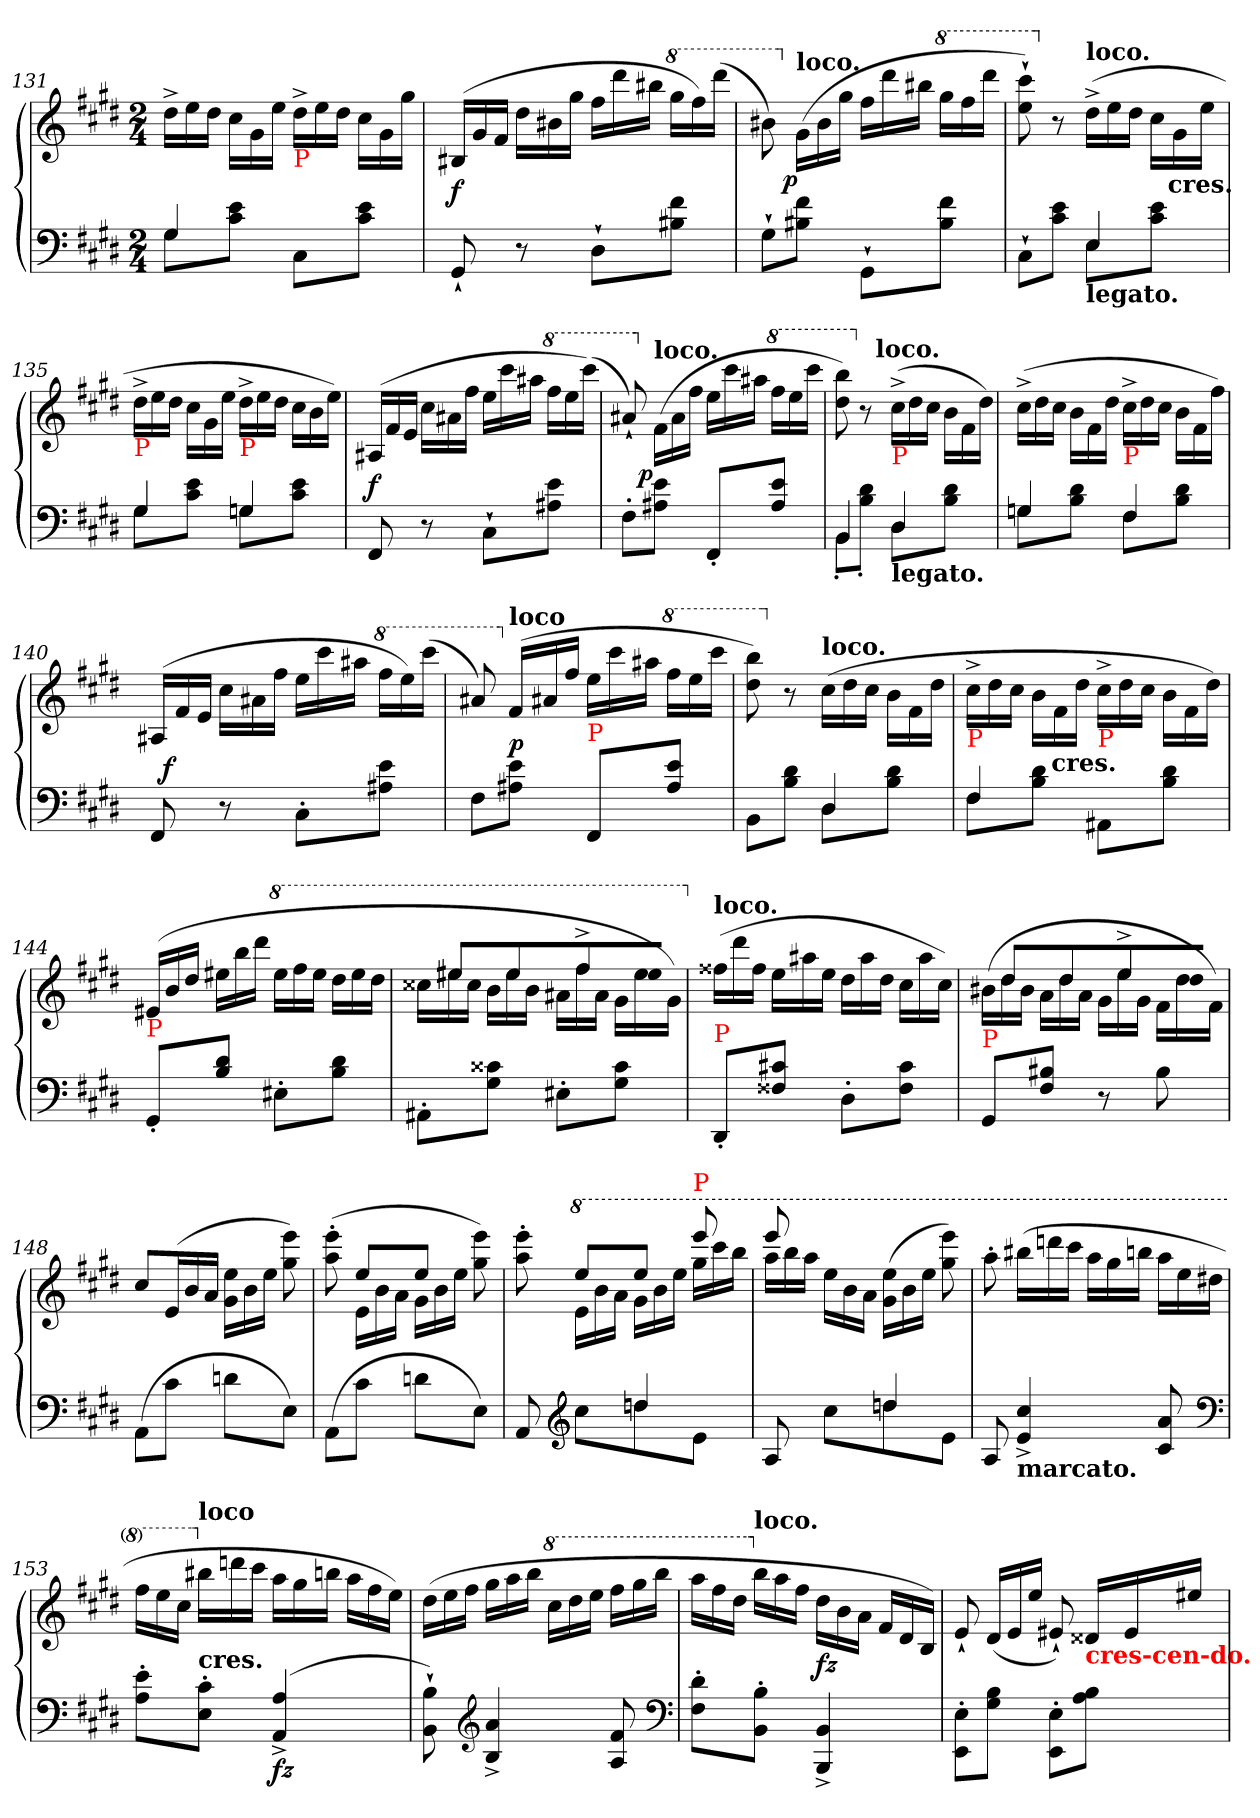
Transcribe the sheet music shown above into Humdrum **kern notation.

**kern	**kern	**dynam
*part1	*part1	*part1
*staff2	*staff1	*staff1/2
*clefF4	*clefG2	*
*k[f#c#g#d#]	*k[f#c#g#d#]	*
*E:	*E:	*
*M2/4	*M2/4	*
=131	=131	=131
*^	*	*
*	*	*Xtuplet	*
4G#	8G#L	24dd#^<LL	.
.	.	24ee	.
.	.	24dd#JJ	.
.	8e 8c#J	24cc#LL	.
.	.	24g#	.
.	.	24eeJJ	.
!	!	!LO:TX:b:color=red:t=P	!
4ryy	8C#L	24dd#^<LL	.
.	.	24ee	.
.	.	24dd#JJ	.
.	8e 8c#J	24cc#LL	.
.	.	24g#	.
.	.	24gg#JJ	.
*v	*v	*	*
=132	=132	=132
8GG#`	(>24B#XLL	f
.	24g#	.
.	24f#JJ	.
8r	24dd#LL	.
.	24b#X	.
.	24gg#JJ	.
8D#`L	24ff#LL	.
.	24ddd#	.
.	24bb#XJJ	.
*	*8va	*
8f# 8B#XJ	24ggg#LL	.
.	24fff#)	.
.	(>24dddd#JJ	.
=133	=133	=133
8G#`L	8bb#X)	.
*	*X8va	*
!	!LO:TX:a:B:t=loco.	!
!	!	!LO:DY:rj
8f# 8B#XJ	(>24g#LL	p
.	24b#	.
.	24gg#JJ	.
8GG#`L	24ff#LL	.
.	24ddd#	.
.	24bb#XJJ	.
*	*8va	*
8f# 8B#J	24ggg#LL	.
.	24fff#	.
.	24dddd#JJ	.
=134	=134	=134
*^	*	*
4ryy	8C#`L	8cccc#` 8eee`)	.
*	*	*X8va	*
.	8e 8c#J	8r	.
!	!	!LO:TX:a:B:t=loco.	!
!LO:TX:b:B:t=legato.	!	!	!
4E	8EL	(>24dd#^<LL	.
.	.	24ee	.
.	.	24dd#JJ	.
.	8e 8c#J	24cc#LL	.
!	!	!LO:TX:c:B:t=cres.	!
.	.	24g#	.
.	.	24eeJJ	.
=135	=135	=135	=135
!	!	!LO:TX:b:color=red:t=P	!
4G#	8G#L	24dd#^<LL	.
.	.	24ee	.
.	.	24dd#JJ	.
.	8e 8c#J	24cc#LL	.
.	.	24g#	.
.	.	24eeJJ	.
!	!	!LO:TX:b:color=red:t=P	!
4Gn	8GnL	24dd#^<LL	.
.	.	24ee	.
.	.	24dd#JJ	.
.	8e 8c#J	24cc#LL	.
.	.	24b	.
.	.	24eeJJ)	.
*v	*v	*	*
=136	=136	=136
8FF#	(>24A#XLL	f
.	24f#	.
.	24eJJ	.
8r	24cc#LL	.
.	24a#X	.
.	24ff#JJ	.
8C#`L	24eeLL	.
.	24ccc#	.
.	24aa#XJJ	.
*	*8va	*
8e 8A#XJ	24fff#LL	.
.	24eee	.
.	(>24cccc#JJ)	.
=137	=137	=137
*	*^	*
8F#'L	8aa#X`)	16ryy	.
.	.	4..ryy	p
*	*X8va	*	*
!	!LO:TX:a:B:t=loco.	!	!
8e 8A#XJ	(>24f#LL	.	.
.	24a#	.	.
.	24ff#JJ	.	.
8FF#'/L	24eeLL	.	.
.	24ccc#	.	.
.	24aa#XJJ	.	.
*	*8va	*	*
8e\ 8A#\J	24fff#LL	.	.
.	24eee	.	.
.	24cccc#JJ	.	.
=138	=138	=138	=138
*^	*	*	*
4BB	8BB'>L	8bbb 8ddd#)	8.ryy	.
*	*	*X8va	*	*
.	8d#'> 8B'>J	8r	.	.
!	!	!	!LO:TX:a:B:t=loco.	!
.	.	.	4ryy	.
!	!	!LO:TX:b:color=red:t=P	!	!
!LO:TX:b:B:t=legato.	!	!	!	!
4D#	8D#L	(>24cc#^<LL	.	.
.	.	24dd#	.	.
.	.	24cc#JJ	.	.
.	8d# 8BJ	24b\LL	.	.
.	.	24f#	.	.
.	.	.	16ryy	.
.	.	24dd#JJ)	.	.
=139	=139	=139	=139	=139
!	!	!LO:TX:b:color=red:t=P	!	!
*	*	*v	*v	*
4Gn	8GnL	(>24cc#^<LL	.
.	.	24dd#	.
.	.	24cc#JJ	.
.	8d# 8BJ	24b\LL	.
.	.	24f#	.
.	.	24dd#JJ	.
!	!	!LO:TX:b:color=red:t=P	!
4F#	8F#L	24cc#^<LL	.
.	.	24dd#	.
.	.	24cc#JJ	.
.	8d# 8BJ	24bLL	.
.	.	24f#	.
.	.	24ff#JJ)	.
*v	*v	*	*
=140	=140	=140
*	*^	*
8FF#	(>24A#XLL	48ryy	.
.	.	3ryy	f
.	24f#	.	.
.	24eJJ	.	.
8r	24cc#LL	.	.
.	24a#X	.	.
.	24ff#JJ	.	.
8C#'L	24eeLL	.	.
.	24ccc#	.	.
.	24aa#XJJ	.	.
.	.	12..ryy	.
*	*8va	*	*
8e 8A#XJ	24fff#LL	.	.
.	24eee)	.	.
.	(>24cccc#JJ	.	.
*	*v	*v	*
=141	=141	=141
8F#L	8aa#X)	.
*	*X8va	*
!	!LO:TX:a:B:t=loco	!
8e 8A#XJ	(>24f#/LL	p
.	24a#X	.
.	24ff#JJ	.
!LO:TX:a:color=red:t=P	!	!
8FF#/L	24eeLL	.
.	24ccc#	.
.	24aa#XJJ	.
*	*8va	*
8e\ 8A#\J	24fff#LL	.
.	24eee	.
.	24cccc#JJ	.
=142	=142	=142
*^	*	*
4ryy	8BBL	8bbb 8ddd#)	.
*	*	*X8va	*
.	8d# 8BJ	8r	.
!	!	!LO:TX:a:B:t=loco.	!
4D#	8D#L	(>24cc#LL	.
.	.	24dd#	.
.	.	24cc#JJ	.
.	8d# 8BJ	24b\LL	.
.	.	24f#	.
.	.	24dd#JJ	.
=143	=143	=143	=143
!	!	!LO:TX:b:color=red:t=P	!
4F#	8F#L	24cc#^<LL	.
.	.	24dd#	.
.	.	24cc#JJ	.
.	8d# 8BJ	24b\LL	.
!	!	!LO:TX:c:B:t=cres.	!
.	.	24f#	.
.	.	24dd#JJ	.
!	!	!LO:TX:b:color=red:t=P	!
4ryy	8AA#XL	24cc#^<LL	.
.	.	24dd#	.
.	.	24cc#JJ	.
.	8d# 8BJ	24b\LL	.
.	.	24f#	.
.	.	24dd#JJ)	.
*v	*v	*	*
=144	=144	=144
!LO:TX:a:color=red:t=P	!	!
8GG#'</L	(>24e#XLL	.
.	24b	.
.	24dd#JJ	.
8d#\ 8B\J	24ee#XLL	.
.	24bb	.
.	24ddd#JJ	.
*	*8va	*
8E#X'L	24eee#LL	.
.	24fff#	.
.	24eee#JJ	.
8d# 8BJ	24ddd#LL	.
.	24eee#	.
.	24ddd#JJ	.
=145	=145	=145
*	*^	*
8AA#X'L	24ryy	24ccc##X\LL	.
.	8eee#X/L	24eee#X	.
.	.	24ccc##JJ	.
8c##X 8G#J	.	24bb\LL	.
.	8eee#	24eee#	.
.	.	24bbJJ	.
8E#X'L	.	24aa#X\LL	.
.	8fff#^	24fff#	.
.	.	24aa#JJ	.
8c## 8G#J	.	24gg#\LL	.
!	!LO:N:vis=16	!	!
.	12eee#Jk	24eee#	.
.	.	24gg#JJ)	.
=146	=146	=146	=146
*	*X8va	*	*
!	!LO:TX:a:B:t=loco.	!	!
!LO:TX:a:color=red:t=P	!	!	!
8DD#'</L	(>24ff##XLL	4..ryy	.
.	24ddd#	.	.
.	24ff##JJ	.	.
8c#X\ 8F##X\J	24eeLL	.	.
.	24aa#X	.	.
.	24eeJJ	.	.
8D#'L	24dd#LL	.	.
.	24aa#	.	.
.	24dd#JJ	.	.
8c# 8F##J	24cc#LL	.	.
.	24aa#	.	.
.	.	16ryy	.
.	24cc#JJ)	.	.
=147	=147	=147	=147
!LO:TX:a:color=red:t=P	!	!	!
8GG#/L	24ryy	(>24b#X\LL	.
.	8dd#L	24dd#	.
.	.	24b#JJ	.
8B#X\ 8F#\J	.	24a\LL	.
.	8dd#	24dd#	.
.	.	24aJJ	.
8r	.	24g#\LL	.
.	8ee^	24ee	.
.	.	24g#JJ	.
8B#	.	24f#\LL	.
!	!LO:N:vis=16	!	!
.	12dd#Jk	24dd#	.
.	.	24f#JJ)	.
=148	=148	=148	=148
!	!LO:TX:b:B:t=dolce.	!	!
*	*v	*v	*
(>8AAL	8cc#L	.
8c#J	(>24eL	.
.	24b	.
.	24aJJ	.
8dnL	24ee 24g#LL	.
.	24b	.
.	24eeJJ	.
8EJ)	8eee 8gg#)	.
=149	=149	=149
*	*^	*
(>8AAL	8ryy	(>8eee' 8aa'	.
8c#J	8eeL	24eLL	.
.	.	24b	.
.	.	24aJJ	.
8dnL	8eeJ	24g#LL	.
.	.	24b	.
.	.	24eeJJ	.
8EJ)	8ryy	8eee 8gg#)	.
=150	=150	=150	=150
*^	*	*	*
8ryy	8AA	8ryy	8eee' 8aa'	.
*clefG2	*	*	*	*
*	*	*8va	*	*
8ryy	8cc#L	8eeeL	24eeLL	.
.	.	.	24bb	.
.	.	.	24aaJJ	.
4ddn	8ddn	8eeeJ	24gg#LL	.
.	.	.	24bb	.
.	.	.	24eeeJJ	.
!	!	!LO:TX:a:color=red:t=P	!	!
.	8eJ	8eeee	24ggg#LL	.
.	.	.	24cccc#	.
.	.	.	24bbbJJ	.
=151	=151	=151	=151	=151
4ryy	8A	8eeee	24aaaLL	.
.	.	.	24bbb	.
.	.	.	24aaaJJ	.
.	8cc#L	4.ryy	24eeeLL	.
.	.	.	24bb	.
.	.	.	24aaJJ	.
4ddn	8ddn	.	(>24eee 24gg#LL	.
.	.	.	24bb	.
.	.	.	24eeeJJ	.
.	8eJ	.	8eeee 8ggg#)	.
*v	*v	*	*	*
*	*v	*v	*
=152	=152	=152
8A	8aaa'	.
!LO:TX:b:B:t=marcato.	!	!
4cc#^ 4e^	(>24bbb#XLL	.
.	24ddddn	.
.	24cccc#JJ	.
.	24aaaLL	.
.	24ggg#	.
.	24bbbnJJ	.
8a 8c#	24aaaLL	.
.	24eee	.
.	24ddd#XJJ	.
*clefF4	*	*
=153	=153	=153
8e' 8A'L	24fff#LL	.
.	24eee	.
.	24ccc#JJ	.
*	*X8va	*
!	!LO:TX:c:B:t=cres.	!
!	!LO:TX:a:B:t=loco	!
8c#' 8E'J	24bb#XLL	.
.	24dddn	.
.	24ccc#JJ	.
!	!	!LO:DY:b=2
(>4A^/ 4AA^/	24aaLL	fz
.	24gg#	.
.	24bbnJJ	.
.	24aaLL	.
.	24ff#	.
.	24eeJJ)	.
=154	=154	=154
8B` 8BB`)	(>24dd#LL	.
.	24ee	.
.	24ff#JJ	.
*clefG2	*	*
4a^ 4B^	24gg#LL	.
.	24aa	.
.	24bbJJ	.
*	*8va	*
.	24ccc#LL	.
.	24ddd#	.
.	24eeeJJ	.
8f# 8A	24fff#LL	.
.	24ggg#	.
.	24bbbJJ	.
*clefF4	*	*
=155	=155	=155
8d#' 8F#'L	24aaaLL	.
.	24fff#	.
.	24ddd#JJ	.
*	*X8va	*
!	!LO:TX:a:B:t=loco.	!
8B' 8BB'J	24bbLL	.
.	24aa	.
.	24ff#JJ	.
4BB^> 4BBB^>	24dd#LL	fz
.	24b	.
.	24aJJ	.
.	24f#LL	.
.	24d#	.
.	24BJJ)	.
=156	=156	=156
8E'\ 8EE'\L	8e`	.
8B 8G#J	(<24d#LL	.
.	24e	.
.	24eeJJ	.
8E'\ 8EE'\L	8e#X`)	.
!	!LO:TX:b:B:color=red:t=cres-cen-do.	!
8B 8AJ	24d##XLL	.
.	24e#	.
.	24ee#XJJ	.
=	=	=
*-	*-	*-
